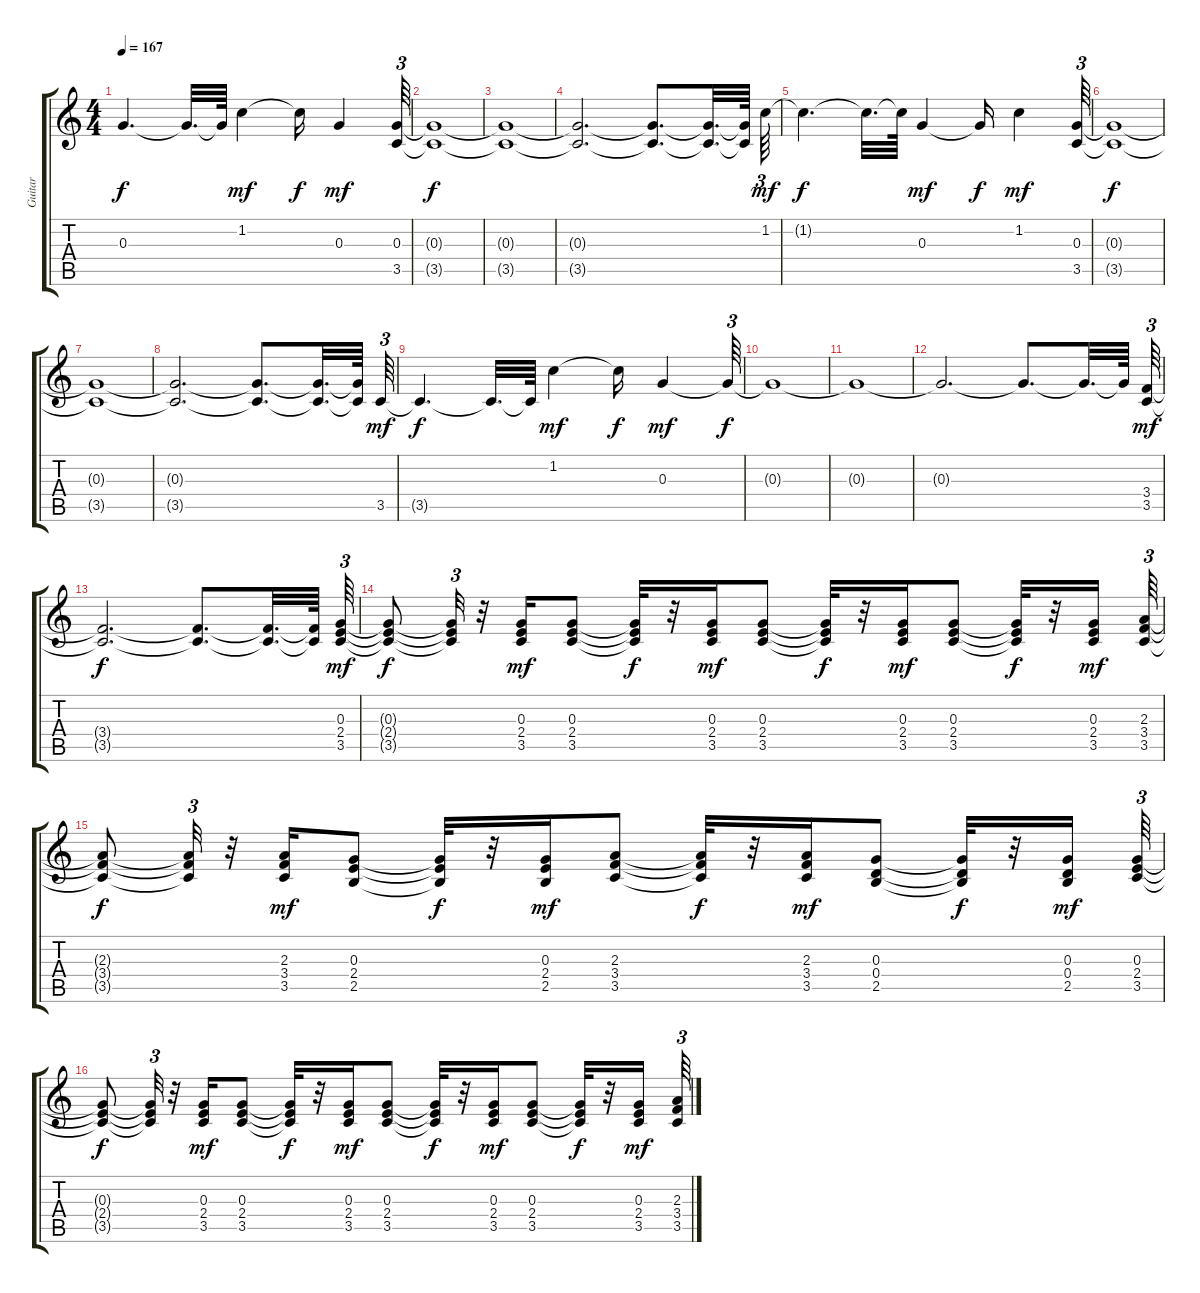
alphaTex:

\track ("Guitar" "Guitar") {instrument distortionguitar}
\staff {score tabs}
\tuning (E4 B3 G3 D3 A2 E2) {hide}
\ts (4 4)
\tempo 167
\clef g2
\ks c
0.3{t}.4{d dy f} 0.3{t}.32{d} 0.3{t}.64 1.2.4{dy mf} 1.2{t}.16{dy f} 0.3.4{dy mf} (0.3 3.5).64{tu (3 2)} |
(0.3{t} 3.5{t}).1{dy f} |
(0.3{t} 3.5{t}).1 |
(0.3{t} 3.5{t}).2{d} (0.3{t} 3.5{t}).8{d} (0.3{t} 3.5{t}).32{d} (0.3{t} 3.5{t}).64 1.2.64{tu (3 2) dy mf} |
1.2{t}.4{d dy f} 1.2{t}.32{d} 1.2{t}.64 0.3.4{dy mf} 0.3{t}.16{dy f} 1.2.4{dy mf} (0.3 3.5).64{tu (3 2)} |
(0.3{t} 3.5{t}).1{dy f} |
(0.3{t} 3.5{t}).1 |
(0.3{t} 3.5{t}).2{d} (0.3{t} 3.5{t}).8{d} (0.3{t} 3.5{t}).32{d} (0.3{t} 3.5{t}).64 3.5.64{tu (3 2) dy mf} |
3.5{t}.4{d dy f} 3.5{t}.32{d} 3.5{t}.64 1.2.4{dy mf} 1.2{t}.16{dy f} 0.3.4{dy mf} 0.3{t}.64{tu (3 2) dy f} |
0.3{t}.1 |
0.3{t}.1 |
0.3{t}.2{d} 0.3{t}.8{d} 0.3{t}.32{d} 0.3{t}.64 (3.4 3.5).64{tu (3 2) dy mf} |
(3.4{t} 3.5{t}).2{d dy f} (3.4{t} 3.5{t}).8{d} (3.4{t} 3.5{t}).32{d} (3.4{t} 3.5{t}).64 (0.3 2.4 3.5).64{tu (3 2) dy mf volume 11} |
(0.3{t} 2.4{t} 3.5{t}).8{dy f} (0.3{t} 2.4{t} 3.5{t}).32{tu (3 2)} r.32 (0.3 2.4 3.5).16{dy mf} (0.3 2.4 3.5).8 (0.3{t} 2.4{t} 3.5{t}).32{dy f} r.32 (0.3 2.4 3.5).16{dy mf} (0.3 2.4 3.5).8 (0.3{t} 2.4{t} 3.5{t}).32{dy f} r.32 (0.3 2.4 3.5).16{dy mf} (0.3 2.4 3.5).8 (0.3{t} 2.4{t} 3.5{t}).32{dy f} r.32 (0.3 2.4 3.5).16{dy mf} (2.3 3.4 3.5).64{tu (3 2)} |
(2.3{t} 3.4{t} 3.5{t}).8{dy f} (2.3{t} 3.4{t} 3.5{t}).32{tu (3 2)} r.32 (2.3 3.4 3.5).16{dy mf} (0.3 2.4 2.5).8 (0.3{t} 2.4{t} 2.5{t}).32{dy f} r.32 (0.3 2.4 2.5).16{dy mf} (2.3 3.4 3.5).8 (2.3{t} 3.4{t} 3.5{t}).32{dy f} r.32 (2.3 3.4 3.5).16{dy mf} (0.3 0.4 2.5).8 (0.3{t} 0.4{t} 2.5{t}).32{dy f} r.32 (0.3 0.4 2.5).16{dy mf} (0.3 2.4 3.5).64{tu (3 2)} |
(0.3{t} 2.4{t} 3.5{t}).8{dy f} (0.3{t} 2.4{t} 3.5{t}).32{tu (3 2)} r.32 (0.3 2.4 3.5).16{dy mf} (0.3 2.4 3.5).8 (0.3{t} 2.4{t} 3.5{t}).32{dy f} r.32 (0.3 2.4 3.5).16{dy mf} (0.3 2.4 3.5).8 (0.3{t} 2.4{t} 3.5{t}).32{dy f} r.32 (0.3 2.4 3.5).16{dy mf} (0.3 2.4 3.5).8 (0.3{t} 2.4{t} 3.5{t}).32{dy f} r.32 (0.3 2.4 3.5).16{dy mf} (2.3 3.4 3.5).64{tu (3 2)}
